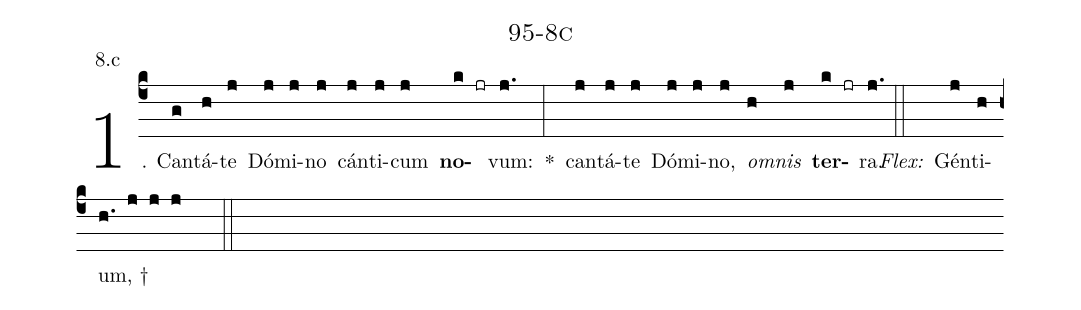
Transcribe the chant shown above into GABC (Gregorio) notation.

name: 95-8c;
annotation: 8.c;
%%
(c4)1. Can(g)tá(h)te(j) Dó(j)mi(j)no(j) cán(j)ti(j)cum(j) <b>no</b>(k jr)vum:(j.) *(:) can(j)tá(j)te(j) Dó(j)mi(j)no,(j) <i>om</i>(h)<i>nis</i>(j) <b>ter</b>(k jr)ra.(j.) (::)
<i>Flex:</i>()  Gén(j)ti(h)um, †(h. j j j  ::)
